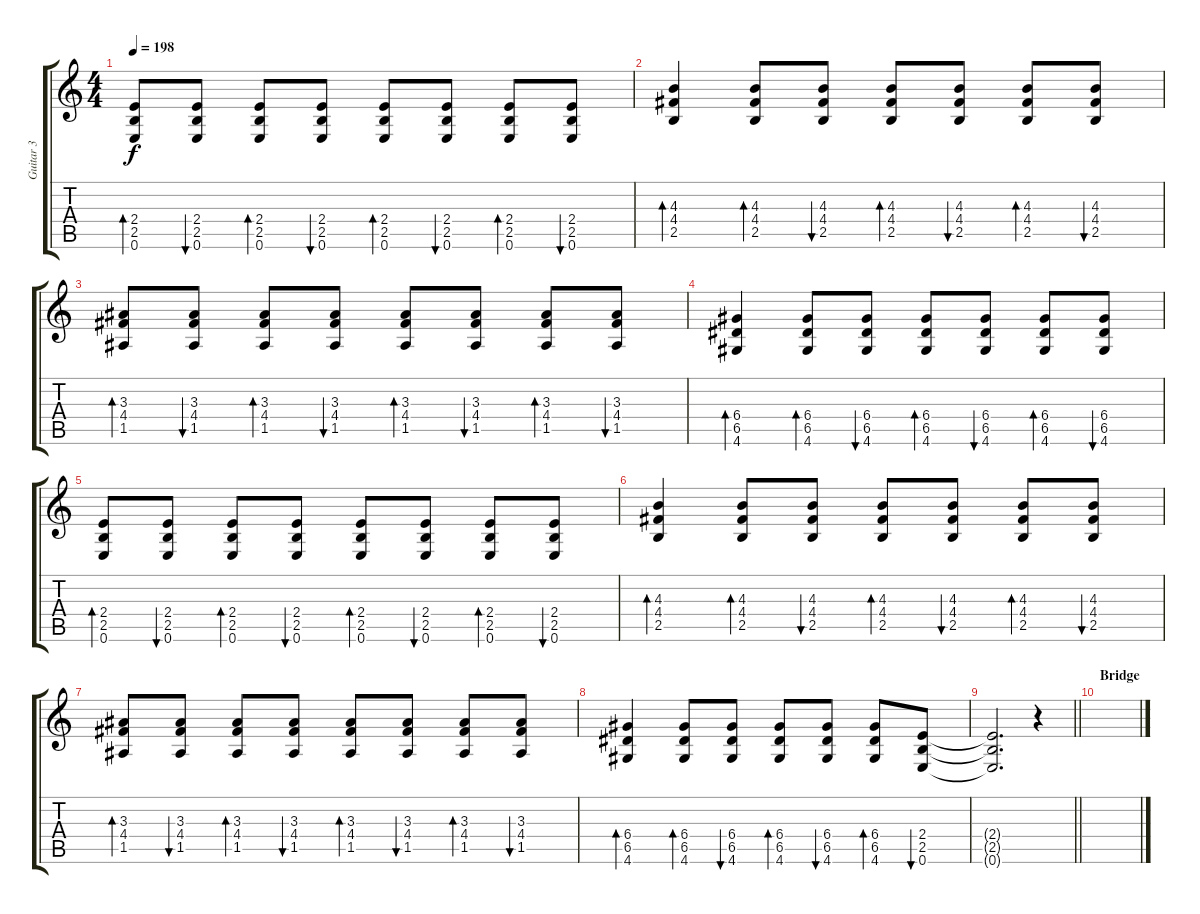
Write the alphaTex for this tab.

\track ("Guitar 3" "Guitar 3") {instrument overdrivenguitar}
\staff {score tabs}
\tuning (E4 B3 G3 D3 A2 E2) {hide}
\ts (4 4)
\tempo 198
\clef g2
\ks c
(2.4 2.5 0.6).8{bd 30 dy f} (2.4 2.5 0.6).8{bu 30} (2.4 2.5 0.6).8{bd 30} (2.4 2.5 0.6).8{bu 30} (2.4 2.5 0.6).8{bd 30} (2.4 2.5 0.6).8{bu 30} (2.4 2.5 0.6).8{bd 30} (2.4 2.5 0.6).8{bu 30} |
(4.3 4.4 2.5).4{bd 30} (4.3 4.4 2.5).8{bd 30} (4.3 4.4 2.5).8{bu 30} (4.3 4.4 2.5).8{bd 30} (4.3 4.4 2.5).8{bu 30} (4.3 4.4 2.5).8{bd 30} (4.3 4.4 2.5).8{bu 30} |
(3.3 4.4 1.5).8{bd 30} (3.3 4.4 1.5).8{bu 30} (3.3 4.4 1.5).8{bd 30} (3.3 4.4 1.5).8{bu 30} (3.3 4.4 1.5).8{bd 30} (3.3 4.4 1.5).8{bu 30} (3.3 4.4 1.5).8{bd 30} (3.3 4.4 1.5).8{bu 30} |
(6.4 6.5 4.6).4{bd 30} (6.4 6.5 4.6).8{bd 30} (6.4 6.5 4.6).8{bu 30} (6.4 6.5 4.6).8{bd 30} (6.4 6.5 4.6).8{bu 30} (6.4 6.5 4.6).8{bd 30} (6.4 6.5 4.6).8{bu 30} |
(2.4 2.5 0.6).8{bd 30} (2.4 2.5 0.6).8{bu 30} (2.4 2.5 0.6).8{bd 30} (2.4 2.5 0.6).8{bu 30} (2.4 2.5 0.6).8{bd 30} (2.4 2.5 0.6).8{bu 30} (2.4 2.5 0.6).8{bd 30} (2.4 2.5 0.6).8{bu 30} |
(4.3 4.4 2.5).4{bd 30} (4.3 4.4 2.5).8{bd 30} (4.3 4.4 2.5).8{bu 30} (4.3 4.4 2.5).8{bd 30} (4.3 4.4 2.5).8{bu 30} (4.3 4.4 2.5).8{bd 30} (4.3 4.4 2.5).8{bu 30} |
(3.3 4.4 1.5).8{bd 30} (3.3 4.4 1.5).8{bu 30} (3.3 4.4 1.5).8{bd 30} (3.3 4.4 1.5).8{bu 30} (3.3 4.4 1.5).8{bd 30} (3.3 4.4 1.5).8{bu 30} (3.3 4.4 1.5).8{bd 30} (3.3 4.4 1.5).8{bu 30} |
(6.4 6.5 4.6).4{bd 30} (6.4 6.5 4.6).8{bd 30} (6.4 6.5 4.6).8{bu 30} (6.4 6.5 4.6).8{bd 30} (6.4 6.5 4.6).8{bu 30} (6.4 6.5 4.6).8{bd 30} (2.4 2.5 0.6).8{bu 30} |
\barLineRight lightlight
(2.4{t} 2.5{t} 0.6{t}).2{d} r.4 |
\section ("" "Bridge")
